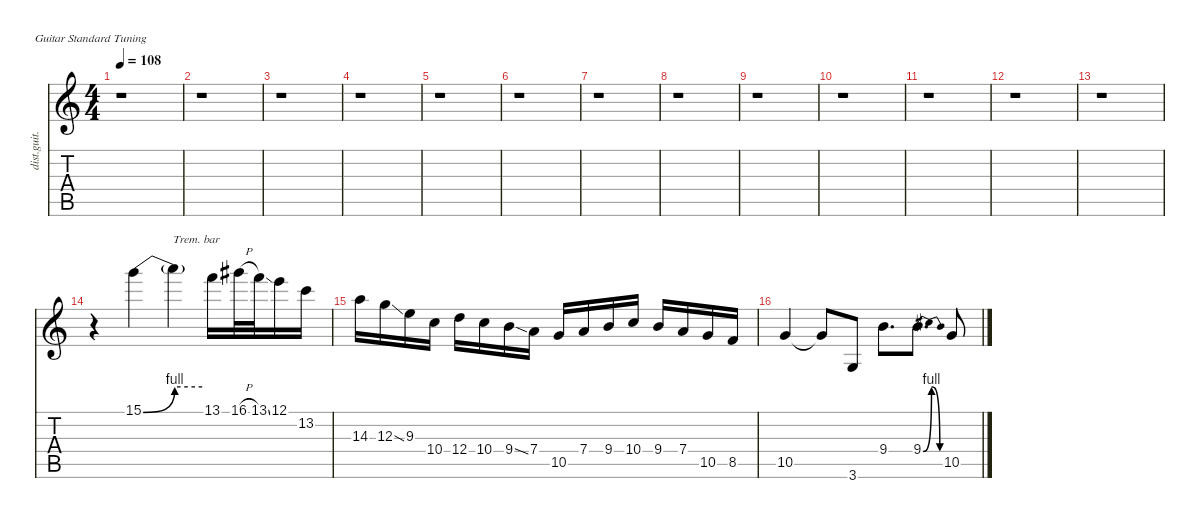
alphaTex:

\defaultSystemsLayout 4
\hideDynamics
\bracketExtendMode nobrackets
\otherSystemsTrackNameOrientation horizontal
\track ("Distortion Guitar 2" "dist.guit.") {instrument distortionguitar}
\staff {score tabs}
\tuning (E4 B3 G3 D3 A2 E2)
\ts (4 4)
\tempo 108
\clef g2
\ks c
r.1{dy f} |
r.1 |
r.1 |
r.1 |
r.1 |
r.1 |
r.1 |
r.1 |
r.1 |
r.1 |
r.1 |
r.1 |
r.1 |
r.4 15.1{be (bend 0 0 60 4)}.4 15.1{be (hold 0 4 60 4) t}.4{txt "Trem. bar"} 13.1.16 16.1{h acc #}.32 13.1{ss}.32 12.1.16 13.2.16 |
14.3.16 12.3{ss}.16 9.3.16 10.4.16 12.4.16 10.4.16 9.4{ss}.16 7.4.16 10.5.16 7.4.16 9.4.16 10.4.16 9.4.16 7.4.16 10.5.16 8.5.16 |
10.5.4 10.5{t}.8 3.6.8 9.4.8{d} 9.4{be (bendrelease 0 0 15 4 30 4 45 0)}.8{d} 10.5.8
